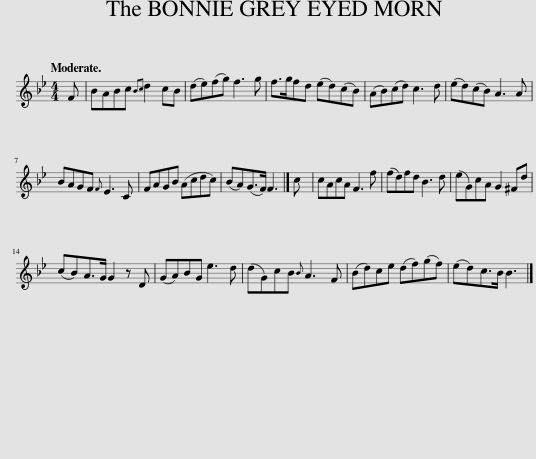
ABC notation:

X:1
L:1/8
Q:1/4=120
M:4/4
I:linebreak $
K:Bb
V:1 treble
V:1
 F | BABc{Bc} d2 cB | (de)(fg) f3 g | f>gfd (ed)(cB) | (AB)(cd) c3 d | %5
 (ed)(cB) A3 A |$ BAGF{F} E3 C | FAGB (Acdc) | (BA)(G>F) F3 |] c | %10
 cAcA F3 f | (fd)fd B3 d | (eG)cA G2 ^Fd |$ (cB)A>G G2 z D | (GA)BG e3 d | %15
 (dG)cB{B} A3 F | (Bd)ce (df)(gf) | (ed)c>B B3 |] %18
